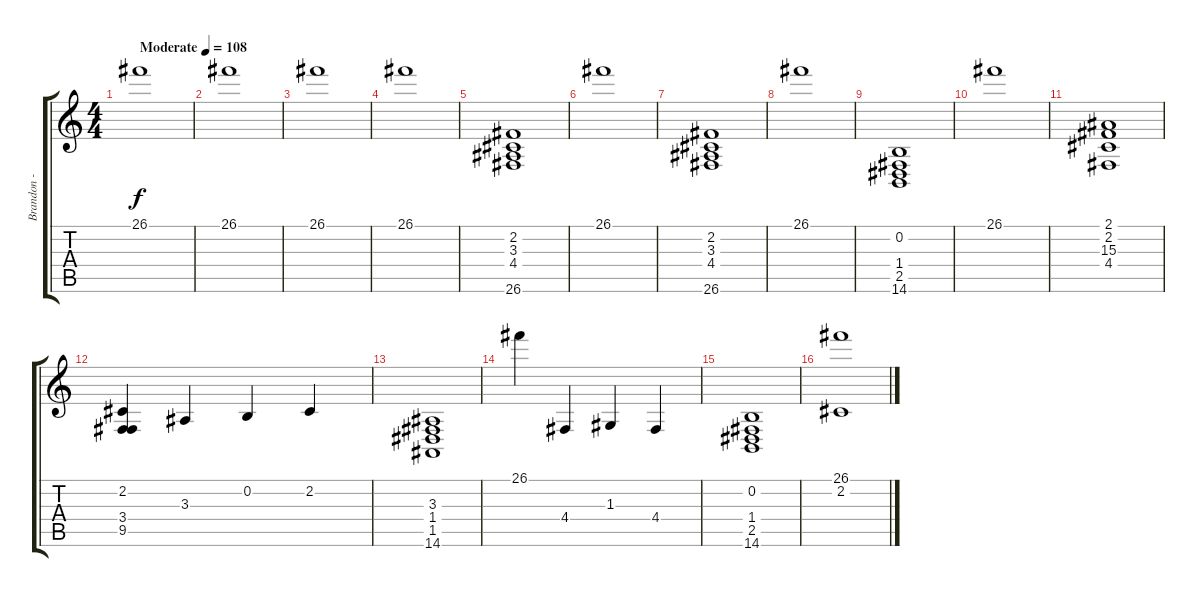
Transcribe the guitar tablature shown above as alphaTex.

\track ("Brandon - Piano" "Brandon - ") {instrument acousticgrandpiano}
\staff {score tabs}
\tuning (E4 B3 G3 D3 A2 E2) {hide}
\ts (4 4)
\tempo (108 "Moderate")
\clef g2
\ks c
26.1.1{dy f instrument acousticgrandpiano} |
26.1.1 |
26.1.1 |
26.1.1 |
(2.2 3.3 4.4 26.6).1 |
26.1.1 |
(2.2 3.3 4.4 26.6).1 |
26.1.1 |
(0.2 1.4 2.5 14.6).1 |
26.1.1 |
(2.1 2.2 15.3 4.4).1 |
(2.2 3.4 9.5).4 3.3.4 0.2.4 2.2.4 |
(3.3 1.4 1.5 14.6).1 |
26.1.4 4.4.4 1.3.4 4.4.4 |
(0.2 1.4 2.5 14.6).1 |
(26.1 2.2).1
